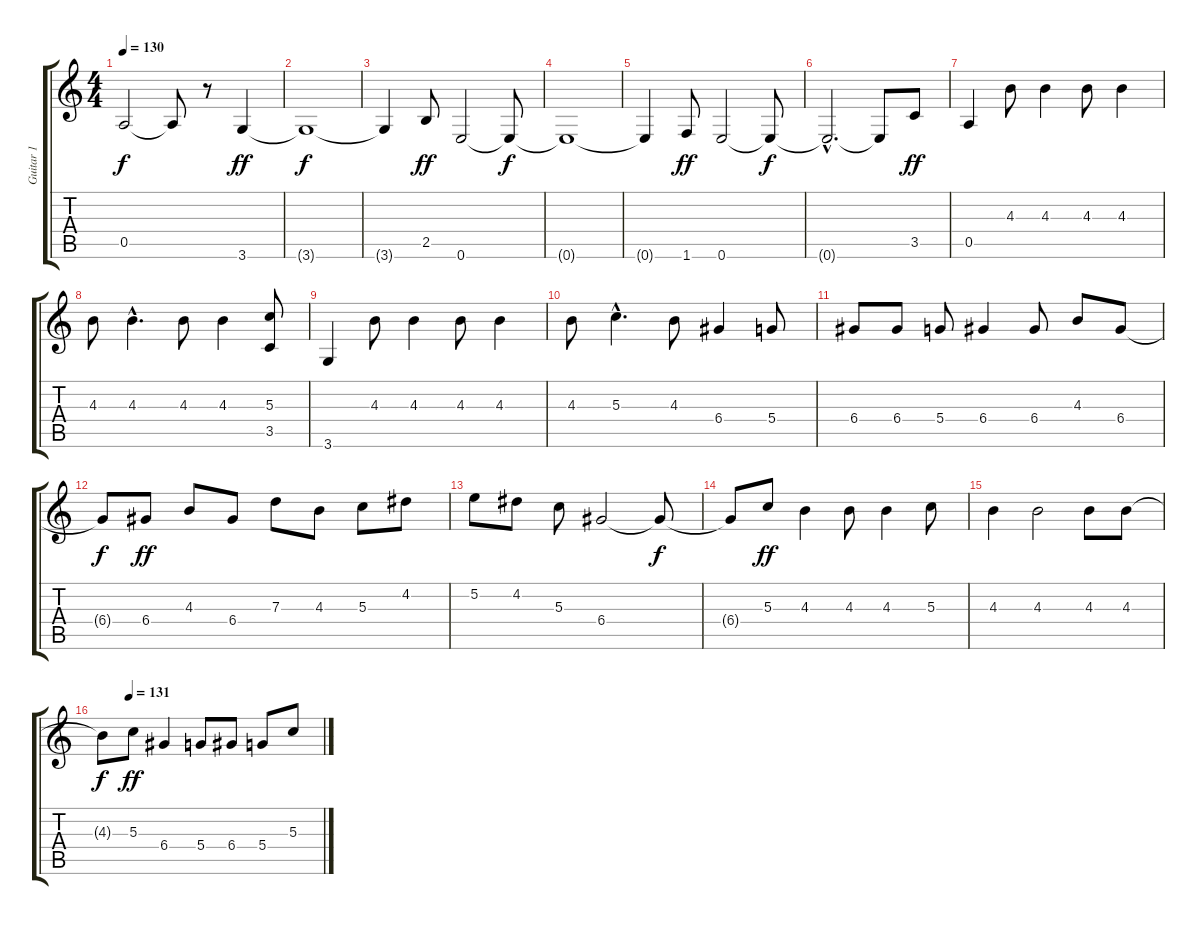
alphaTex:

\track ("Guitar 1" "Guitar 1") {instrument electricguitarclean}
\staff {score tabs}
\tuning (E4 B3 G3 D3 A2 E2) {hide}
\ts (4 4)
\tempo 130
\clef g2
\ks c
0.5{t}.2{dy f} 0.5{t}.8 r.8 3.6.4{dy ff} |
3.6{t}.1{dy f} |
3.6{t}.4 2.5.8{dy ff} 0.6.2 0.6{t}.8{dy f} |
0.6{t}.1 |
0.6{t}.4 1.6.8{dy ff} 0.6.2 0.6{t}.8{dy f} |
0.6{hac t}.2{d} 0.6{t}.8 3.5.8{dy ff} |
0.5.4 4.3.8 4.3.4 4.3.8 4.3.4 |
4.3.8 4.3{hac}.4{d} 4.3.8 4.3.4 (5.3 3.5).8 |
3.6.4 4.3.8 4.3.4 4.3.8 4.3.4 |
4.3.8 5.3{hac}.4{d} 4.3.8 6.4.4 5.4.8 |
6.4.8 6.4.8 5.4.8 6.4.4 6.4.8 4.3.8 6.4.8 |
6.4{t}.8{dy f} 6.4.8{dy ff} 4.3.8 6.4.8 7.3.8 4.3.8 5.3.8 4.2.8 |
5.2.8 4.2.8 5.3.8 6.4.2 6.4{t}.8{dy f} |
6.4{t}.8 5.3.8{dy ff} 4.3.4 4.3.8 4.3.4 5.3.8 |
4.3.4 4.3.2 4.3.8 4.3.8 |
\tempo (131 0.125)
4.3{t}.8{dy f} 5.3.8{dy ff} 6.4.4 5.4.8 6.4.8 5.4.8 5.3.8
